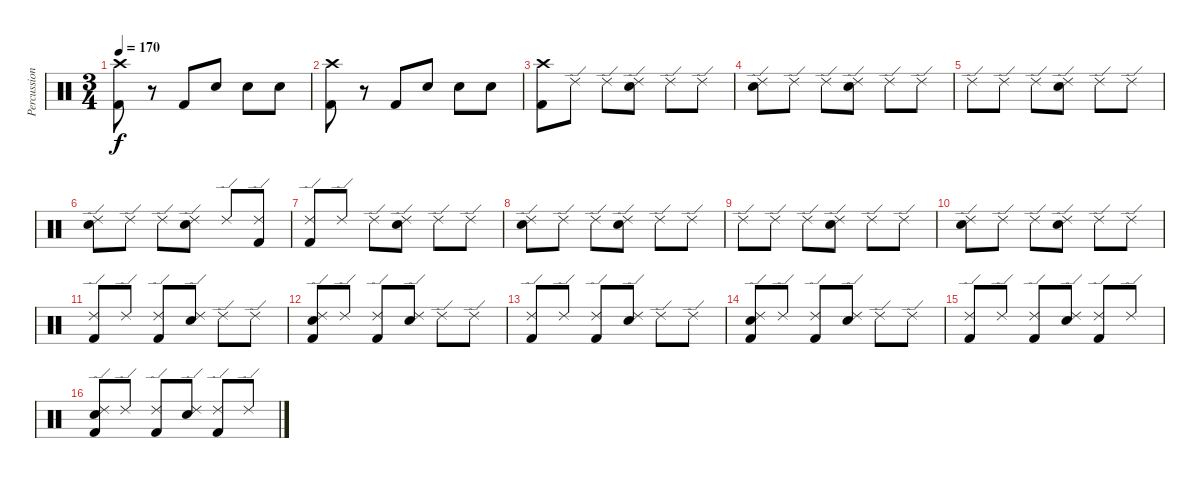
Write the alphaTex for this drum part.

\track ("Percussion" "Percussion") {instrument percussion}
\staff {score}
\articulation defaults
\ts (3 4)
\tempo 170
\clef neutral
\ks c
("Crash high (hit)" "Kick (hit) 2").8{dy f} r.8 "Kick (hit) 2".8 "Electric Snare (hit)".8 "Electric Snare (hit)".8 "Electric Snare (hit)".8 |
("Crash high (hit)" "Kick (hit) 2").8 r.8 "Kick (hit) 2".8 "Electric Snare (hit)".8 "Electric Snare (hit)".8 "Electric Snare (hit)".8 |
("Crash high (hit)" "Kick (hit) 2").8 "Ride (edge) 2".8 "Ride (edge) 2".8 ("Ride (edge) 2" "Electric Snare (hit)").8 "Ride (edge) 2".8 "Ride (edge) 2".8 |
("Ride (edge) 2" "Electric Snare (hit)").8 "Ride (edge) 2".8 "Ride (edge) 2".8 ("Ride (edge) 2" "Electric Snare (hit)").8 "Ride (edge) 2".8 "Ride (edge) 2".8 |
"Ride (edge) 2".8 "Ride (edge) 2".8 "Ride (edge) 2".8 ("Ride (edge) 2" "Electric Snare (hit)").8 "Ride (edge) 2".8 "Ride (edge) 2".8 |
("Ride (edge) 2" "Electric Snare (hit)").8 "Ride (edge) 2".8 "Ride (edge) 2".8 ("Ride (edge) 2" "Electric Snare (hit)").8 "Ride (edge) 2".8 ("Ride (edge) 2" "Kick (hit) 2").8 |
("Ride (edge) 2" "Kick (hit) 2").8 "Ride (edge) 2".8 "Ride (edge) 2".8 ("Ride (edge) 2" "Electric Snare (hit)").8 "Ride (edge) 2".8 "Ride (edge) 2".8 |
("Ride (edge) 2" "Electric Snare (hit)").8 "Ride (edge) 2".8 "Ride (edge) 2".8 ("Ride (edge) 2" "Electric Snare (hit)").8 "Ride (edge) 2".8 "Ride (edge) 2".8 |
"Ride (edge) 2".8 "Ride (edge) 2".8 "Ride (edge) 2".8 ("Ride (edge) 2" "Electric Snare (hit)").8 "Ride (edge) 2".8 "Ride (edge) 2".8 |
("Ride (edge) 2" "Electric Snare (hit)").8 "Ride (edge) 2".8 "Ride (edge) 2".8 ("Ride (edge) 2" "Electric Snare (hit)").8 "Ride (edge) 2".8 "Ride (edge) 2".8 |
("Ride (edge) 2" "Kick (hit) 2").8 "Ride (edge) 2".8 ("Ride (edge) 2" "Kick (hit) 2").8 ("Ride (edge) 2" "Electric Snare (hit)").8 "Ride (edge) 2".8 "Ride (edge) 2".8 |
("Ride (edge) 2" "Electric Snare (hit)" "Kick (hit) 2").8 "Ride (edge) 2".8 ("Ride (edge) 2" "Kick (hit) 2").8 ("Ride (edge) 2" "Electric Snare (hit)").8 "Ride (edge) 2".8 "Ride (edge) 2".8 |
("Ride (edge) 2" "Kick (hit) 2").8 "Ride (edge) 2".8 ("Ride (edge) 2" "Kick (hit) 2").8 ("Ride (edge) 2" "Electric Snare (hit)").8 "Ride (edge) 2".8 "Ride (edge) 2".8 |
("Ride (edge) 2" "Electric Snare (hit)" "Kick (hit) 2").8 "Ride (edge) 2".8 ("Ride (edge) 2" "Kick (hit) 2").8 ("Ride (edge) 2" "Electric Snare (hit)").8 "Ride (edge) 2".8 "Ride (edge) 2".8 |
("Ride (edge) 2" "Kick (hit) 2").8 "Ride (edge) 2".8 ("Ride (edge) 2" "Kick (hit) 2").8 ("Ride (edge) 2" "Electric Snare (hit)").8 ("Ride (edge) 2" "Kick (hit) 2").8 "Ride (edge) 2".8 |
("Ride (edge) 2" "Electric Snare (hit)" "Kick (hit) 2").8 "Ride (edge) 2".8 ("Ride (edge) 2" "Kick (hit) 2").8 ("Ride (edge) 2" "Electric Snare (hit)").8 ("Ride (edge) 2" "Kick (hit) 2").8 "Ride (edge) 2".8
